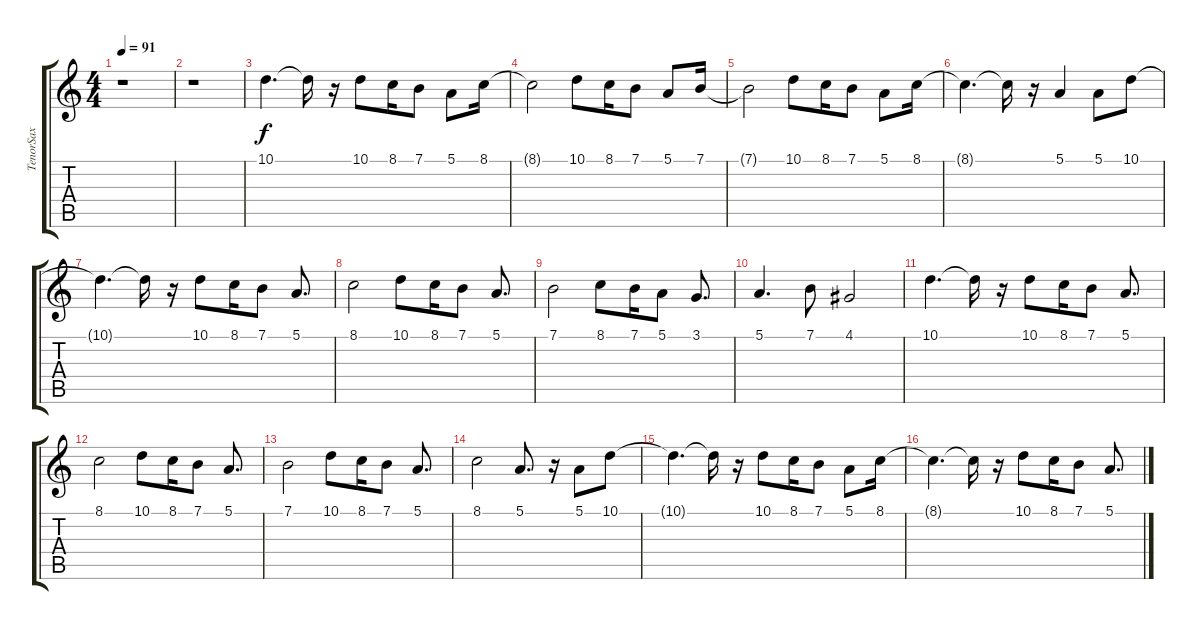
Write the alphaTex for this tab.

\track ("TenorSax" "TenorSax") {instrument tenorsax}
\staff {score tabs}
\tuning (E4 B3 G3 D3 A2 E2) {hide}
\ts (4 4)
\tempo 91
\clef g2
\ks c
r.1{dy f} |
r.1 |
10.1.4{d} 10.1{t}.16 r.16 10.1.8 8.1.16 7.1.8 5.1.8 8.1.16 |
8.1{t}.2 10.1.8 8.1.16 7.1.8 5.1.8 7.1.16 |
7.1{t}.2 10.1.8 8.1.16 7.1.8 5.1.8 8.1.16 |
8.1{t}.4{d} 8.1{t}.16 r.16 5.1.4 5.1.8 10.1.8 |
10.1{t}.4{d} 10.1{t}.16 r.16 10.1.8 8.1.16 7.1.8 5.1.8{d} |
8.1.2 10.1.8 8.1.16 7.1.8 5.1.8{d} |
7.1.2 8.1.8 7.1.16 5.1.8 3.1.8{d} |
5.1.4{d} 7.1.8 4.1.2 |
10.1.4{d} 10.1{t}.16 r.16 10.1.8 8.1.16 7.1.8 5.1.8{d} |
8.1.2 10.1.8 8.1.16 7.1.8 5.1.8{d} |
7.1.2 10.1.8 8.1.16 7.1.8 5.1.8{d} |
8.1.2 5.1.8{d} r.16 5.1.8 10.1.8 |
10.1{t}.4{d} 10.1{t}.16 r.16 10.1.8 8.1.16 7.1.8 5.1.8 8.1.16 |
8.1{t}.4{d} 8.1{t}.16 r.16 10.1.8 8.1.16 7.1.8 5.1.8{d}
